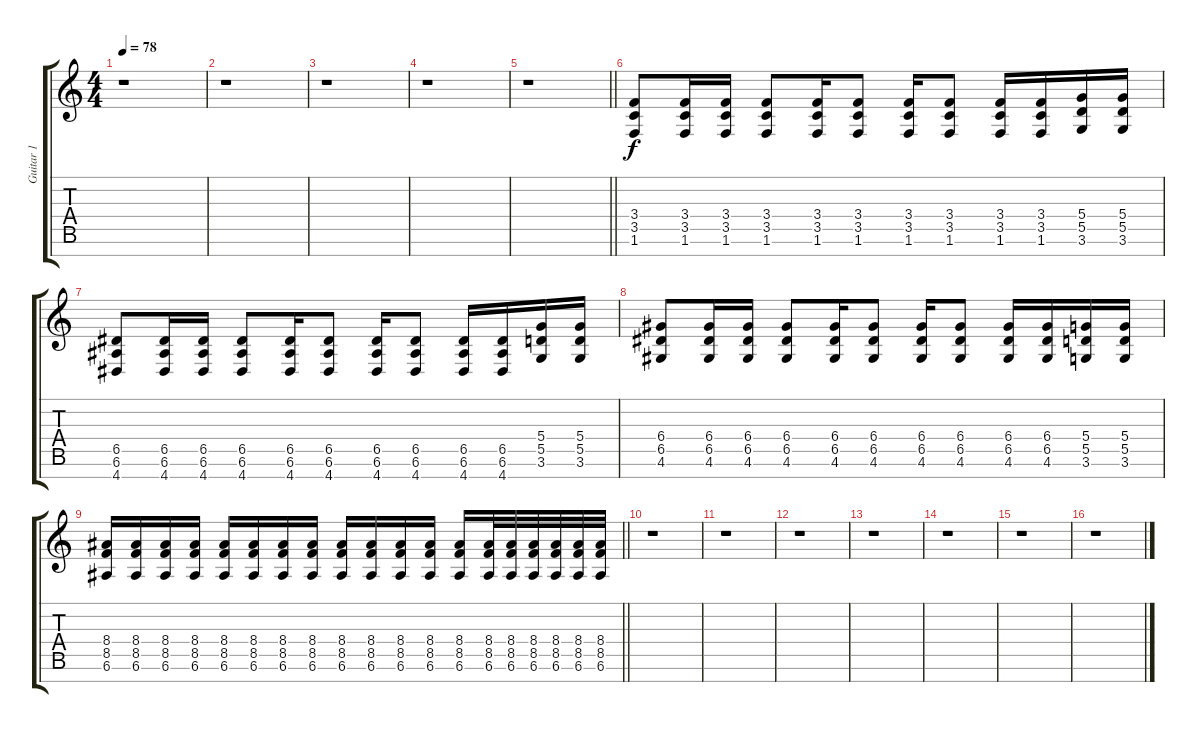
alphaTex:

\track ("Guitar 1" "Guitar 1") {instrument distortionguitar}
\staff {score tabs}
\tuning (E4 B3 G3 D3 A2 E2 B1) {hide}
\ts (4 4)
\tempo 78
\clef g2
\ks c
r.1{dy f instrument distortionguitar} |
r.1 |
r.1 |
r.1 |
\barLineRight lightlight
r.1 |
(3.4 3.5 1.6).8 (3.4 3.5 1.6).16 (3.4 3.5 1.6).16 (3.4 3.5 1.6).8 (3.4 3.5 1.6).16 (3.4 3.5 1.6).8 (3.4 3.5 1.6).16 (3.4 3.5 1.6).8 (3.4 3.5 1.6).16 (3.4 3.5 1.6).16 (5.4 5.5 3.6).16 (5.4 5.5 3.6).16 |
(6.5 6.6 4.7).8 (6.5 6.6 4.7).16 (6.5 6.6 4.7).16 (6.5 6.6 4.7).8 (6.5 6.6 4.7).16 (6.5 6.6 4.7).8 (6.5 6.6 4.7).16 (6.5 6.6 4.7).8 (6.5 6.6 4.7).16 (6.5 6.6 4.7).16 (5.4 5.5 3.6).16 (5.4 5.5 3.6).16 |
(6.4 6.5 4.6).8 (6.4 6.5 4.6).16 (6.4 6.5 4.6).16 (6.4 6.5 4.6).8 (6.4 6.5 4.6).16 (6.4 6.5 4.6).8 (6.4 6.5 4.6).16 (6.4 6.5 4.6).8 (6.4 6.5 4.6).16 (6.4 6.5 4.6).16 (5.4 5.5 3.6).16 (5.4 5.5 3.6).16 |
\barLineRight lightlight
(8.4 8.5 6.6).16 (8.4 8.5 6.6).16 (8.4 8.5 6.6).16 (8.4 8.5 6.6).16 (8.4 8.5 6.6).16 (8.4 8.5 6.6).16 (8.4 8.5 6.6).16 (8.4 8.5 6.6).16 (8.4 8.5 6.6).16 (8.4 8.5 6.6).16 (8.4 8.5 6.6).16 (8.4 8.5 6.6).16 (8.4 8.5 6.6).16 (8.4 8.5 6.6).32 (8.4 8.5 6.6).32 (8.4 8.5 6.6).32 (8.4 8.5 6.6).32 (8.4 8.5 6.6).32 (8.4 8.5 6.6).32 |
r.1 |
r.1 |
r.1 |
r.1 |
r.1 |
r.1 |
r.1
